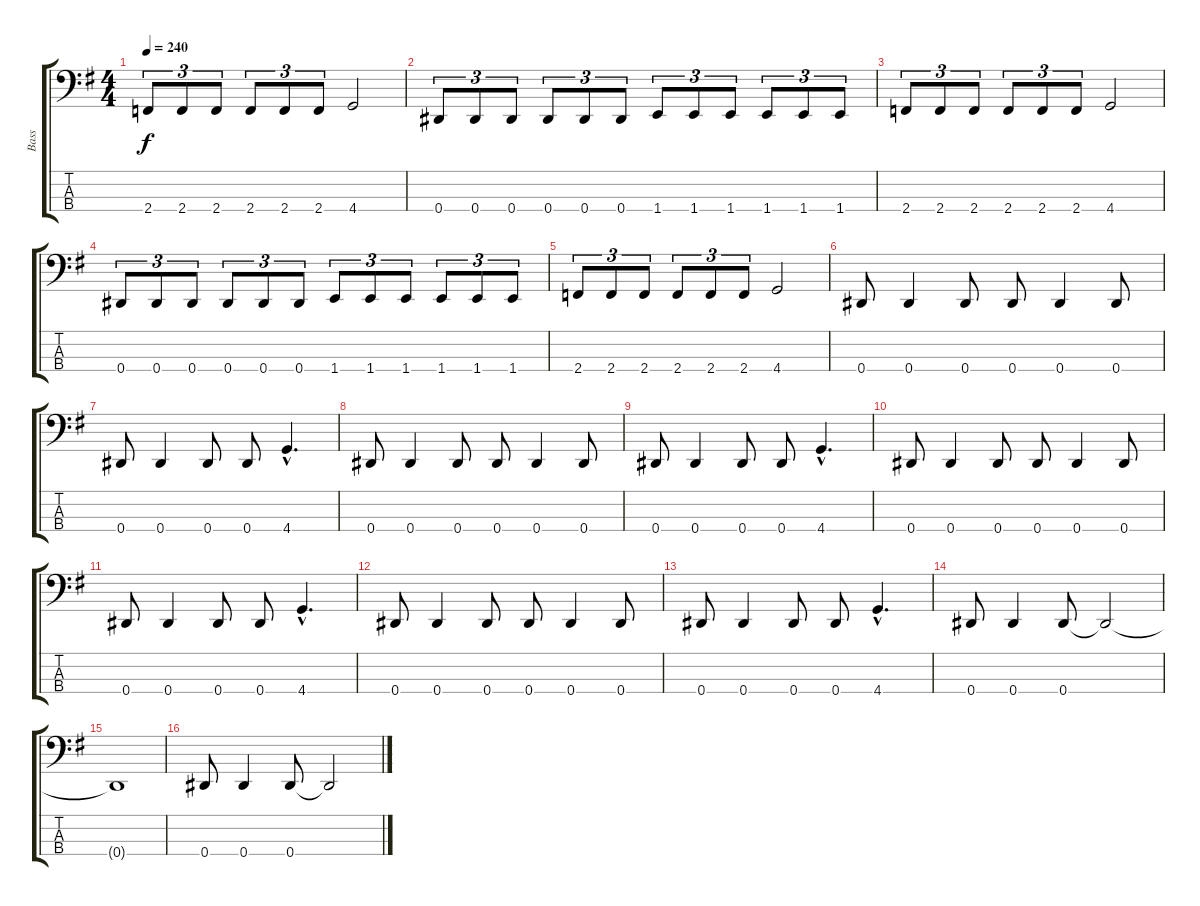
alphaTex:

\track ("Bass" "Bass") {instrument electricbasspick}
\staff {score tabs}
\tuning (Gb2 Db2 Ab1 Eb1) {hide}
\ts (4 4)
\tempo 240
\clef f4
\ks eminor
2.4.8{tu (3 2) dy f} 2.4.8{tu (3 2)} 2.4.8{tu (3 2)} 2.4.8{tu (3 2)} 2.4.8{tu (3 2)} 2.4.8{tu (3 2)} 4.4.2 |
0.4.8{tu (3 2)} 0.4.8{tu (3 2)} 0.4.8{tu (3 2)} 0.4.8{tu (3 2)} 0.4.8{tu (3 2)} 0.4.8{tu (3 2)} 1.4.8{tu (3 2)} 1.4.8{tu (3 2)} 1.4.8{tu (3 2)} 1.4.8{tu (3 2)} 1.4.8{tu (3 2)} 1.4.8{tu (3 2)} |
2.4.8{tu (3 2)} 2.4.8{tu (3 2)} 2.4.8{tu (3 2)} 2.4.8{tu (3 2)} 2.4.8{tu (3 2)} 2.4.8{tu (3 2)} 4.4.2 |
0.4.8{tu (3 2)} 0.4.8{tu (3 2)} 0.4.8{tu (3 2)} 0.4.8{tu (3 2)} 0.4.8{tu (3 2)} 0.4.8{tu (3 2)} 1.4.8{tu (3 2)} 1.4.8{tu (3 2)} 1.4.8{tu (3 2)} 1.4.8{tu (3 2)} 1.4.8{tu (3 2)} 1.4.8{tu (3 2)} |
2.4.8{tu (3 2)} 2.4.8{tu (3 2)} 2.4.8{tu (3 2)} 2.4.8{tu (3 2)} 2.4.8{tu (3 2)} 2.4.8{tu (3 2)} 4.4.2 |
0.4.8 0.4.4 0.4.8 0.4.8 0.4.4 0.4.8 |
0.4.8 0.4.4 0.4.8 0.4.8 4.4{hac}.4{d} |
0.4.8 0.4.4 0.4.8 0.4.8 0.4.4 0.4.8 |
0.4.8 0.4.4 0.4.8 0.4.8 4.4{hac}.4{d} |
0.4.8 0.4.4 0.4.8 0.4.8 0.4.4 0.4.8 |
0.4.8 0.4.4 0.4.8 0.4.8 4.4{hac}.4{d} |
0.4.8 0.4.4 0.4.8 0.4.8 0.4.4 0.4.8 |
0.4.8 0.4.4 0.4.8 0.4.8 4.4{hac}.4{d} |
0.4.8 0.4.4 0.4.8 0.4{t}.2 |
0.4{t}.1 |
0.4.8 0.4.4 0.4.8 0.4{t}.2
